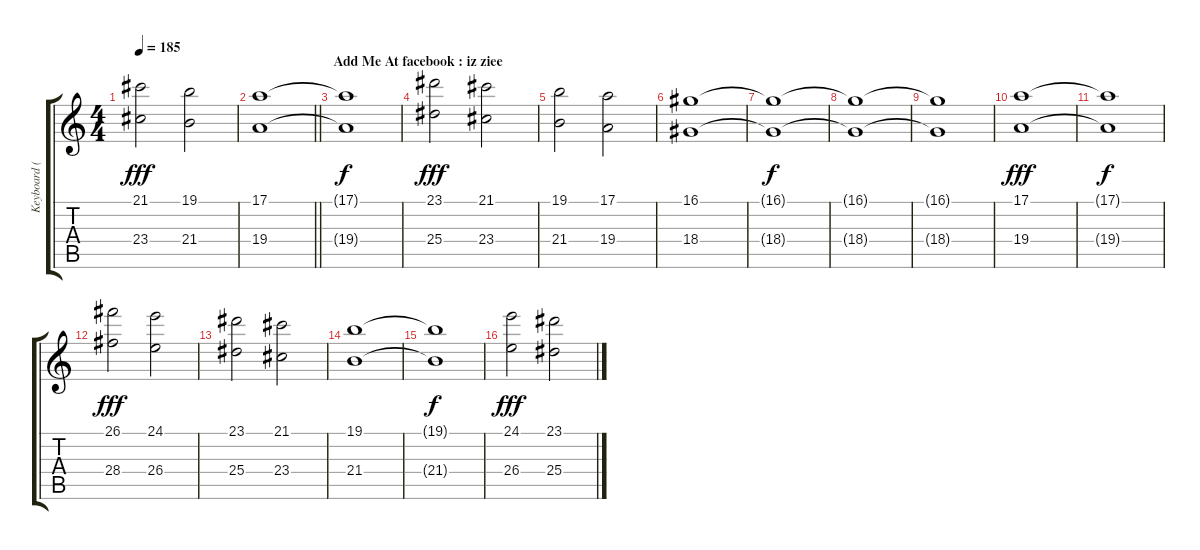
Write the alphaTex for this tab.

\track ("Keyboard (Ovie)" "Keyboard (") {instrument stringensemble1}
\staff {score tabs}
\tuning (E4 B3 G3 D3 A2 E2) {hide}
\ts (4 4)
\tempo 185
\clef g2
\ks c
(21.1 23.4).2{dy fff} (19.1 21.4).2 |
\barLineRight lightlight
(17.1 19.4).1 |
\section ("" "Add Me At facebook : iz ziee")
(17.1{t} 19.4{t}).1{dy f} |
(23.1 25.4).2{dy fff} (21.1 23.4).2 |
(19.1 21.4).2 (17.1 19.4).2 |
(16.1 18.4).1 |
(16.1{t} 18.4{t}).1{dy f} |
(16.1{t} 18.4{t}).1 |
(16.1{t} 18.4{t}).1 |
(17.1 19.4).1{dy fff} |
(17.1{t} 19.4{t}).1{dy f} |
(26.1 28.4).2{dy fff} (24.1 26.4).2 |
(23.1 25.4).2 (21.1 23.4).2 |
(19.1 21.4).1 |
(19.1{t} 21.4{t}).1{dy f} |
(24.1 26.4).2{dy fff} (23.1 25.4).2
